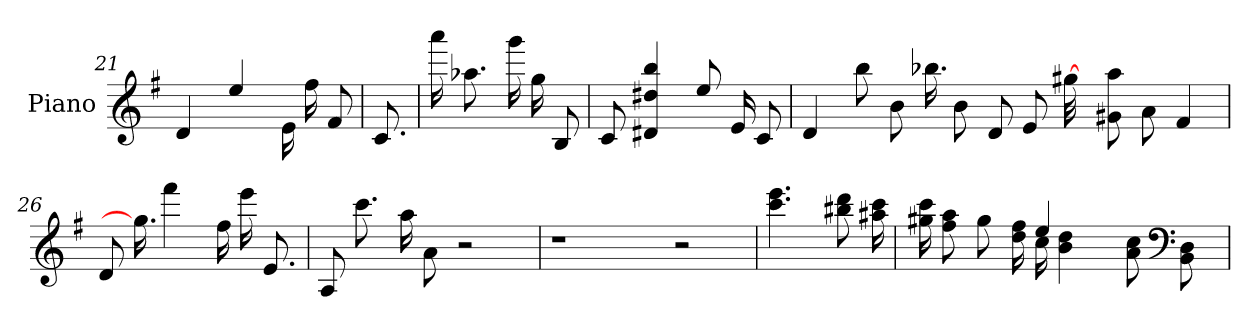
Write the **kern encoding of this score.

**kern
*part1
*staff1
*I"Piano
*I'Pno
*clefG2
*k[f#]
=21
4d/
4ee/
16e\
16ff#\
8f#/
=22
8.c/
!!LO:LB:g=z
=23
16aaa\
8.aa-\
16ggg\
16gg\
8B/
=24
8c/
4bb/ 4d#/ 4dd#/
8ee/
16e/
8c/
=25
4d/
8bb\
8b\
16.bb-\
8b\
8d/
8e/
[32gg#\
16.ryy
8aa\ 8g#\
8a\
4f#/
=26
8d/
16.gg#\]
4fff#\
16ff#\
16eee\
8.e/
=27
8A/
8.ccc\
16aa\
8a\
2r
!!LO:LB:g=z
=28
1r
2r
=29
4.eee\ 4.ccc\
8ddd\ 8bb#\
16ccc\ 16aa#\
=30
*^
16ccc\ 16gg#\	4.ryy
8aa\ 8ff#\	.
8gg#\	.
16dd\ 16ff#\	.
16cc\	4ee/
4dd\ 4b\	.
.	4ryy
8cc\ 8a\	.
*clefF4	*
8D\ 8BB\	.
.	16ryy
*v	*v
=
*-
